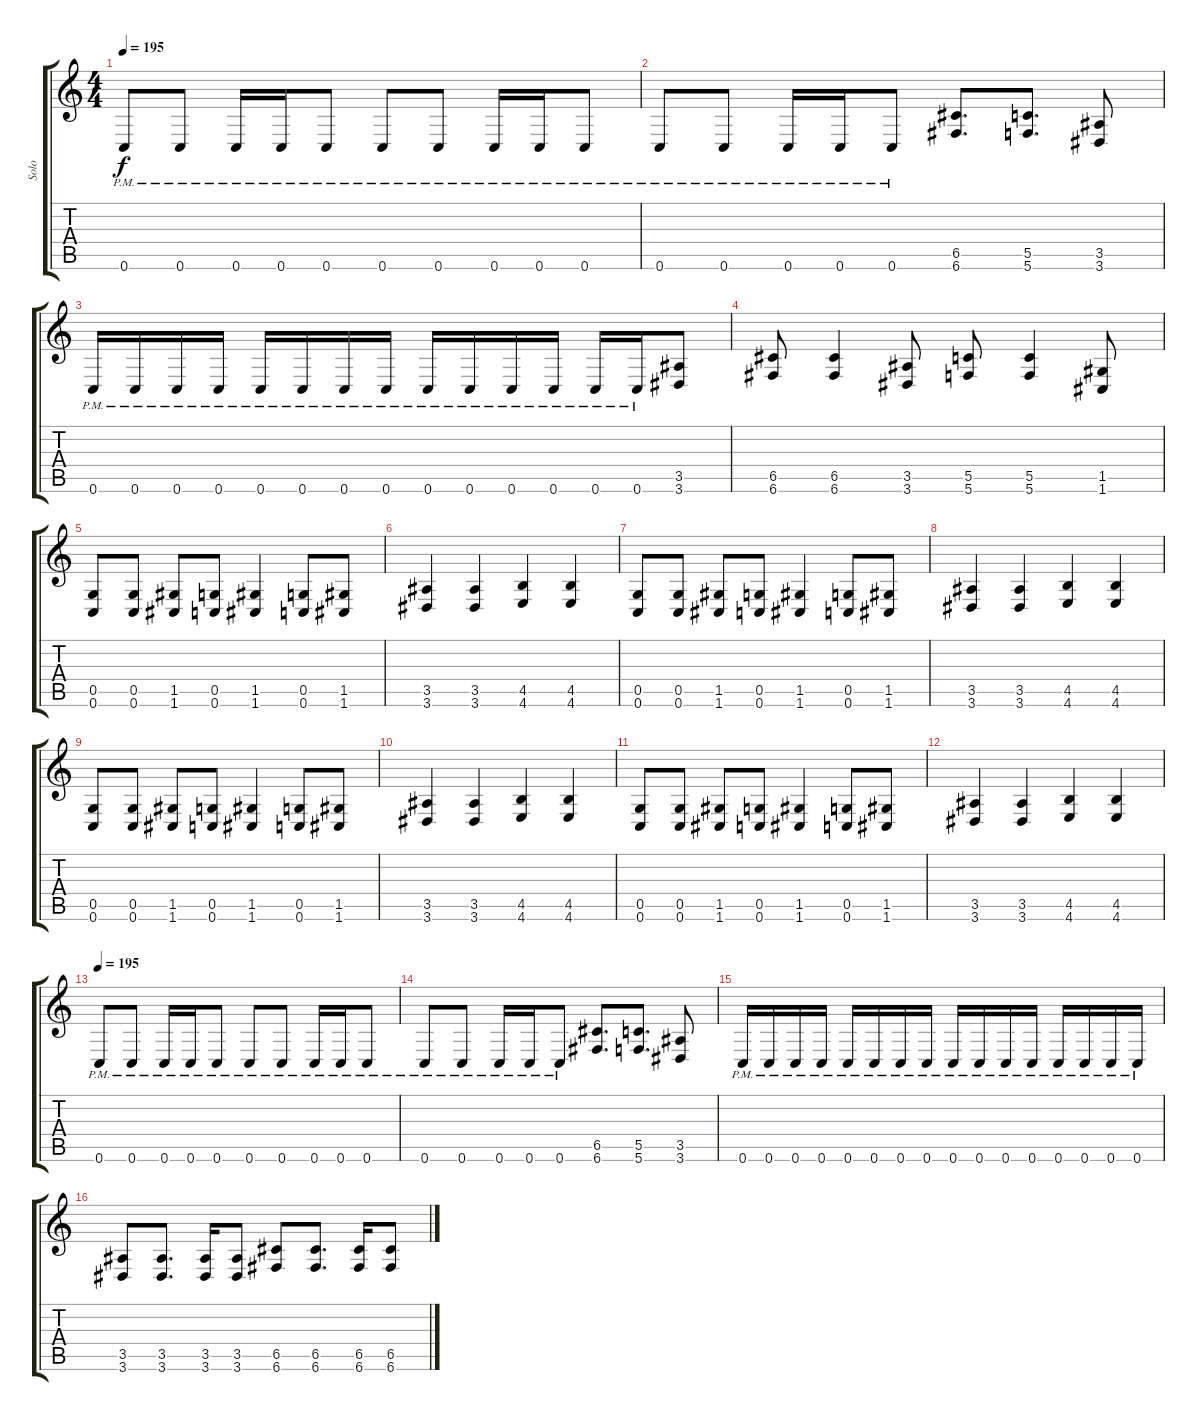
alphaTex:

\track ("Solo" "Solo") {instrument overdrivenguitar}
\staff {score tabs}
\tuning (D4 A3 F3 C3 G2 C2) {hide}
\ts (4 4)
\tempo 195
\clef g2
\ks c
0.6{pm}.8{dy f} 0.6{pm}.8 0.6{pm}.16 0.6{pm}.16 0.6{pm}.8 0.6{pm}.8 0.6{pm}.8 0.6{pm}.16 0.6{pm}.16 0.6{pm}.8 |
0.6{pm}.8 0.6{pm}.8 0.6{pm}.16 0.6{pm}.16 0.6{pm}.8 (6.5 6.6).8{d} (5.5 5.6).8{d} (3.5 3.6).8 |
0.6{pm}.16 0.6{pm}.16 0.6{pm}.16 0.6{pm}.16 0.6{pm}.16 0.6{pm}.16 0.6{pm}.16 0.6{pm}.16 0.6{pm}.16 0.6{pm}.16 0.6{pm}.16 0.6{pm}.16 0.6{pm}.16 0.6{pm}.16 (3.5 3.6).8 |
(6.5 6.6).8 (6.5 6.6).4 (3.5 3.6).8 (5.5 5.6).8 (5.5 5.6).4 (1.5 1.6).8 |
(0.5 0.6).8 (0.5 0.6).8 (1.5 1.6).8 (0.5 0.6).8 (1.5 1.6).4 (0.5 0.6).8 (1.5 1.6).8 |
(3.5 3.6).4 (3.5 3.6).4 (4.5 4.6).4 (4.5 4.6).4 |
(0.5 0.6).8 (0.5 0.6).8 (1.5 1.6).8 (0.5 0.6).8 (1.5 1.6).4 (0.5 0.6).8 (1.5 1.6).8 |
(3.5 3.6).4 (3.5 3.6).4 (4.5 4.6).4 (4.5 4.6).4 |
(0.5 0.6).8 (0.5 0.6).8 (1.5 1.6).8 (0.5 0.6).8 (1.5 1.6).4 (0.5 0.6).8 (1.5 1.6).8 |
(3.5 3.6).4 (3.5 3.6).4 (4.5 4.6).4 (4.5 4.6).4 |
(0.5 0.6).8 (0.5 0.6).8 (1.5 1.6).8 (0.5 0.6).8 (1.5 1.6).4 (0.5 0.6).8 (1.5 1.6).8 |
(3.5 3.6).4 (3.5 3.6).4 (4.5 4.6).4 (4.5 4.6).4 |
\tempo 195
0.6{pm}.8 0.6{pm}.8 0.6{pm}.16 0.6{pm}.16 0.6{pm}.8 0.6{pm}.8 0.6{pm}.8 0.6{pm}.16 0.6{pm}.16 0.6{pm}.8 |
0.6{pm}.8 0.6{pm}.8 0.6{pm}.16 0.6{pm}.16 0.6{pm}.8 (6.5 6.6).8{d} (5.5 5.6).8{d} (3.5 3.6).8 |
0.6{pm}.16 0.6{pm}.16 0.6{pm}.16 0.6{pm}.16 0.6{pm}.16 0.6{pm}.16 0.6{pm}.16 0.6{pm}.16 0.6{pm}.16 0.6{pm}.16 0.6{pm}.16 0.6{pm}.16 0.6{pm}.16 0.6{pm}.16 0.6{pm}.16 0.6{pm}.16 |
(3.5 3.6).8 (3.5 3.6).8{d} (3.5 3.6).16 (3.5 3.6).8 (6.5 6.6).8 (6.5 6.6).8{d} (6.5 6.6).16 (6.5 6.6).8
